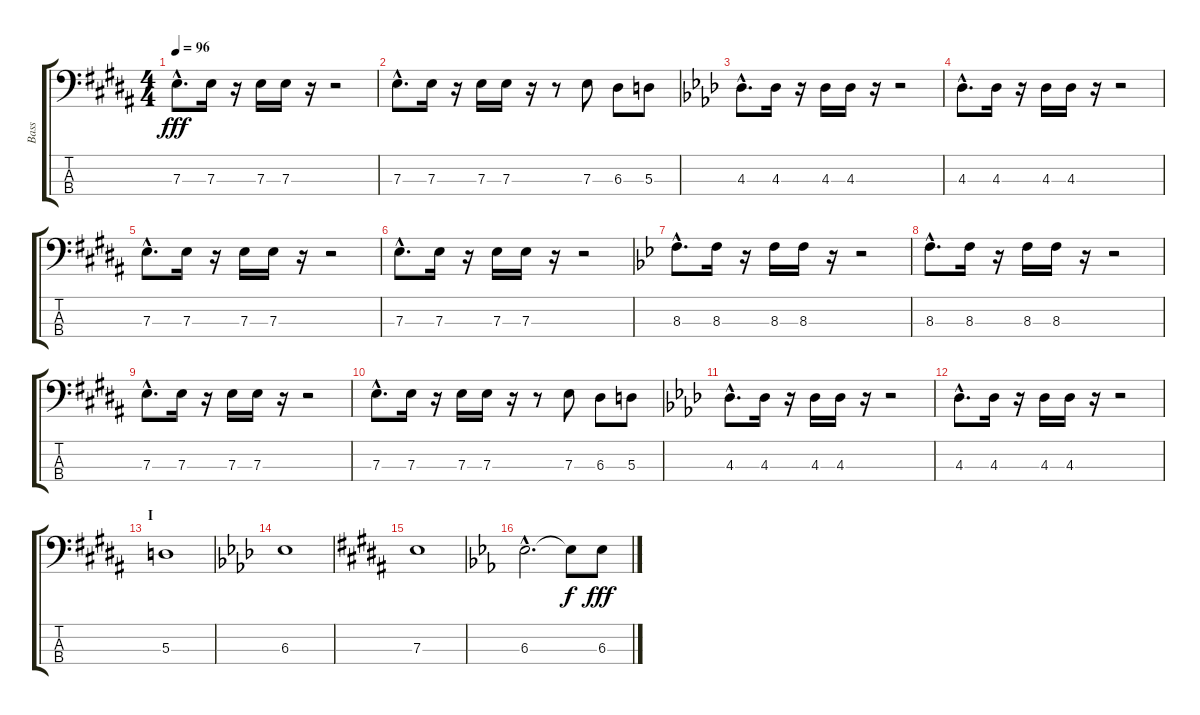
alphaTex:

\track ("Bass" "Bass") {instrument synthbass2}
\staff {score tabs}
\tuning (G2 D2 A1 E1) {hide}
\ts (4 4)
\tempo 96
\clef f4
\ks b
7.3{hac}.8{d dy fff} 7.3.16 r.16 7.3.16 7.3.16 r.16 r.2 |
7.3{hac}.8{d} 7.3.16 r.16 7.3.16 7.3.16 r.16 r.8 7.3.8 6.3.8 5.3.8 |
\ks ab
4.3{hac}.8{d} 4.3.16 r.16 4.3.16 4.3.16 r.16 r.2 |
4.3{hac}.8{d} 4.3.16 r.16 4.3.16 4.3.16 r.16 r.2 |
\ks b
7.3{hac}.8{d} 7.3.16 r.16 7.3.16 7.3.16 r.16 r.2 |
7.3{hac}.8{d} 7.3.16 r.16 7.3.16 7.3.16 r.16 r.2 |
\ks bb
8.3{hac}.8{d} 8.3.16 r.16 8.3.16 8.3.16 r.16 r.2 |
8.3{hac}.8{d} 8.3.16 r.16 8.3.16 8.3.16 r.16 r.2 |
\ks b
7.3{hac}.8{d} 7.3.16 r.16 7.3.16 7.3.16 r.16 r.2 |
7.3{hac}.8{d} 7.3.16 r.16 7.3.16 7.3.16 r.16 r.8 7.3.8 6.3.8 5.3.8 |
\ks ab
4.3{hac}.8{d} 4.3.16 r.16 4.3.16 4.3.16 r.16 r.2 |
4.3{hac}.8{d} 4.3.16 r.16 4.3.16 4.3.16 r.16 r.2 |
\section ("" "I")
\ks b
5.3.1 |
\ks ab
6.3.1 |
\ks b
7.3.1 |
\ks eb
6.3{hac}.2{d} 6.3{t}.8{dy f} 6.3.8{dy fff}
